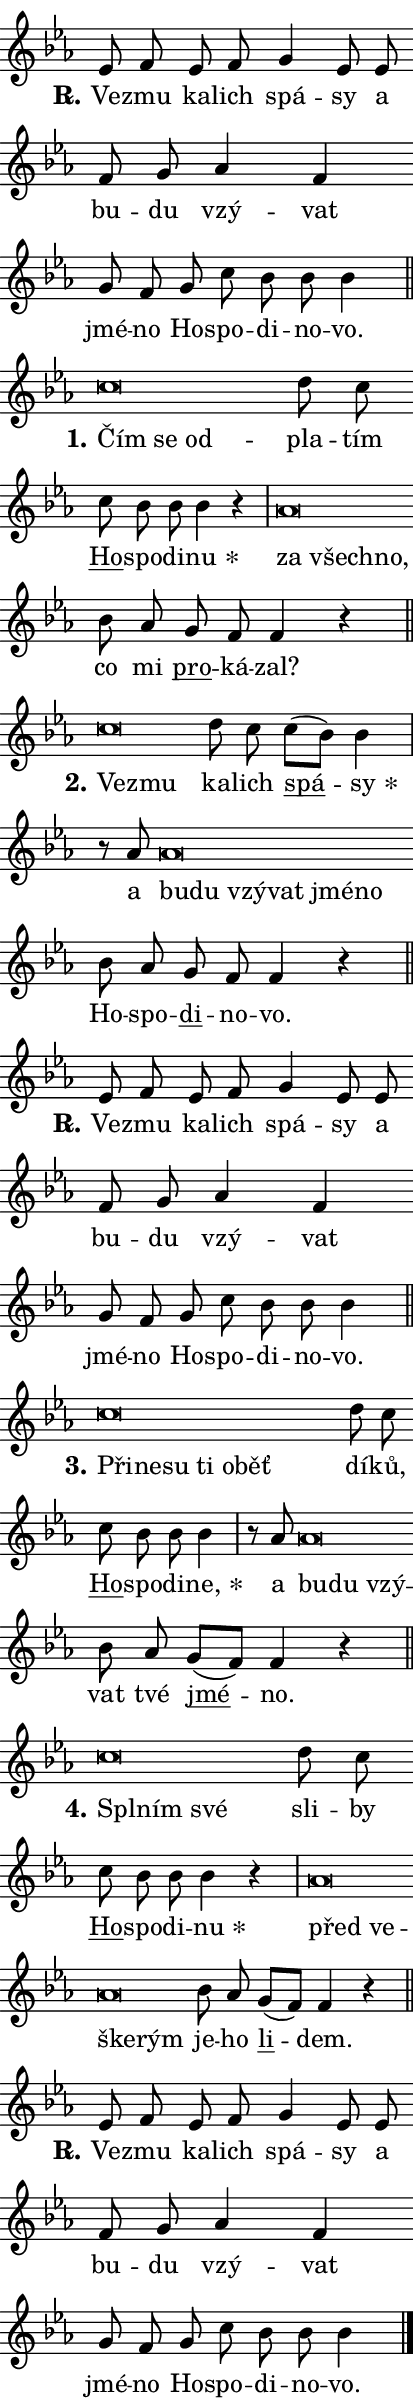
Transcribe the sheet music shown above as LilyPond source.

\version "2.24.0"
\header { tagline = "" }
\paper {
  indent = 0\cm
  top-margin = 0\cm
  right-margin = 0\cm
  bottom-margin = 0\cm
  left-margin = 0\cm
  paper-width = 7\cm
  page-breaking = #ly:one-page-breaking
  system-system-spacing.basic-distance = #11
  score-system-spacing.basic-distance = #11
  ragged-last = ##f
}


%% Author: Thomas Morley
%% https://lists.gnu.org/archive/html/lilypond-user/2020-05/msg00002.html
#(define (line-position grob)
"Returns position of @var[grob} in current system:
   @code{'start}, if at first time-step
   @code{'end}, if at last time-step
   @code{'middle} otherwise
"
  (let* ((col (ly:item-get-column grob))
         (ln (ly:grob-object col 'left-neighbor))
         (rn (ly:grob-object col 'right-neighbor))
         (col-to-check-left (if (ly:grob? ln) ln col))
         (col-to-check-right (if (ly:grob? rn) rn col))
         (break-dir-left
           (and
             (ly:grob-property col-to-check-left 'non-musical #f)
             (ly:item-break-dir col-to-check-left)))
         (break-dir-right
           (and
             (ly:grob-property col-to-check-right 'non-musical #f)
             (ly:item-break-dir col-to-check-right))))
        (cond ((eqv? 1 break-dir-left) 'start)
              ((eqv? -1 break-dir-right) 'end)
              (else 'middle))))

#(define (tranparent-at-line-position vctor)
  (lambda (grob)
  "Relying on @code{line-position} select the relevant enry from @var{vctor}.
Used to determine transparency,"
    (case (line-position grob)
      ((end) (not (vector-ref vctor 0)))
      ((middle) (not (vector-ref vctor 1)))
      ((start) (not (vector-ref vctor 2))))))

noteHeadBreakVisibility =
#(define-music-function (break-visibility)(vector?)
"Makes @code{NoteHead}s transparent relying on @var{break-visibility}"
#{
  \override NoteHead.transparent =
    #(tranparent-at-line-position break-visibility)
#})

#(define delete-ledgers-for-transparent-note-heads
  (lambda (grob)
    "Reads whether a @code{NoteHead} is transparent.
If so this @code{NoteHead} is removed from @code{'note-heads} from
@var{grob}, which is supposed to be @code{LedgerLineSpanner}.
As a result ledgers are not printed for this @code{NoteHead}"
    (let* ((nhds-array (ly:grob-object grob 'note-heads))
           (nhds-list
             (if (ly:grob-array? nhds-array)
                 (ly:grob-array->list nhds-array)
                 '()))
           ;; Relies on the transparent-property being done before
           ;; Staff.LedgerLineSpanner.after-line-breaking is executed.
           ;; This is fragile ...
           (to-keep
             (remove
               (lambda (nhd)
                 (ly:grob-property nhd 'transparent #f))
               nhds-list)))
      ;; TODO find a better method to iterate over grob-arrays, similiar
      ;; to filter/remove etc for lists
      ;; For now rebuilt from scratch
      (set! (ly:grob-object grob 'note-heads)  '())
      (for-each
        (lambda (nhd)
          (ly:pointer-group-interface::add-grob grob 'note-heads nhd))
        to-keep))))

hideNotes = {
  \noteHeadBreakVisibility #begin-of-line-visible
}
unHideNotes = {
  \noteHeadBreakVisibility #all-visible
}

% work-around for resetting accidentals
% https://lilypond.org/doc/v2.23/Documentation/notation/displaying-rhythms#unmetered-music
cadenzaMeasure = {
  \cadenzaOff
  \partial 1024 s1024
  \cadenzaOn
}

#(define-markup-command (accent layout props text) (markup?)
  "Underline accented syllable"
  (interpret-markup layout props
    #{\markup \override #'(offset . 4.3) \underline { #text }#}))

responsum = \markup \concat {
  "R" \hspace #-1.05 \path #0.1 #'((moveto 0 0.07) (lineto 0.9 0.8)) \hspace #0.05 "."
}

\layout {
    \context {
        \Staff
        \remove "Time_signature_engraver"
        \override LedgerLineSpanner.after-line-breaking = #delete-ledgers-for-transparent-note-heads
    }
    \context {
        \Voice {
            \override NoteHead.output-attributes = #'((class . "notehead"))
            \override Hairpin.height = #0.55
        }
    }
    \context {
        \Lyrics {
            \override StanzaNumber.output-attributes = #'((class . "stanzanumber"))
            \override LyricSpace.minimum-distance = #0.9
            \override LyricText.font-name = #"TeX Gyre Schola"
            \override LyricText.font-size = 1
            \override StanzaNumber.font-name = #"TeX Gyre Schola Bold"
            \override StanzaNumber.font-size = 1
        }
    }
}

% magnetic-lyrics.ily
%
%   written by
%     Jean Abou Samra <jean@abou-samra.fr>
%     Werner Lemberg <wl@gnu.org>
%
%   adapted by
%     Jiri Hon <jiri.hon@gmail.com>
%
% Version 2022-Apr-15

% https://www.mail-archive.com/lilypond-user@gnu.org/msg149350.html

#(define (Left_hyphen_pointer_engraver context)
   "Collect syllable-hyphen-syllable occurrences in lyrics and store
them in properties.  This engraver only looks to the left.  For
example, if the lyrics input is @code{foo -- bar}, it does the
following.

@itemize @bullet
@item
Set the @code{text} property of the @code{LyricHyphen} grob between
@q{foo} and @q{bar} to @code{foo}.

@item
Set the @code{left-hyphen} property of the @code{LyricText} grob with
text @q{foo} to the @code{LyricHyphen} grob between @q{foo} and
@q{bar}.
@end itemize

Use this auxiliary engraver in combination with the
@code{lyric-@/text::@/apply-@/magnetic-@/offset!} hook."
   (let ((hyphen #f)
         (text #f))
     (make-engraver
      (acknowledgers
       ((lyric-syllable-interface engraver grob source-engraver)
        (set! text grob)))
      (end-acknowledgers
       ((lyric-hyphen-interface engraver grob source-engraver)
        ;(when (not (grob::has-interface grob 'lyric-space-interface))
          (set! hyphen grob)));)
      ((stop-translation-timestep engraver)
       (when (and text hyphen)
         (ly:grob-set-object! text 'left-hyphen hyphen))
       (set! text #f)
       (set! hyphen #f)))))

#(define (lyric-text::apply-magnetic-offset! grob)
   "If the space between two syllables is less than the value in
property @code{LyricText@/.details@/.squash-threshold}, move the right
syllable to the left so that it gets concatenated with the left
syllable.

Use this function as a hook for
@code{LyricText@/.after-@/line-@/breaking} if the
@code{Left_@/hyphen_@/pointer_@/engraver} is active."
   (let ((hyphen (ly:grob-object grob 'left-hyphen #f)))
     (when hyphen
       (let ((left-text (ly:spanner-bound hyphen LEFT)))
         (when (grob::has-interface left-text 'lyric-syllable-interface)
           (let* ((common (ly:grob-common-refpoint grob left-text X))
                  (this-x-ext (ly:grob-extent grob common X))
                  (left-x-ext
                   (begin
                     ;; Trigger magnetism for left-text.
                     (ly:grob-property left-text 'after-line-breaking)
                     (ly:grob-extent left-text common X)))
                  ;; `delta` is the gap width between two syllables.
                  (delta (- (interval-start this-x-ext)
                            (interval-end left-x-ext)))
                  (details (ly:grob-property grob 'details))
                  (threshold (assoc-get 'squash-threshold details 0.2)))
             (when (< delta threshold)
               (let* (;; We have to manipulate the input text so that
                      ;; ligatures crossing syllable boundaries are not
                      ;; disabled.  For languages based on the Latin
                      ;; script this is essentially a beautification.
                      ;; However, for non-Western scripts it can be a
                      ;; necessity.
                      (lt (ly:grob-property left-text 'text))
                      (rt (ly:grob-property grob 'text))
                      (is-space (grob::has-interface hyphen 'lyric-space-interface))
                      (space (if is-space " " ""))
                      (space-markup (grob-interpret-markup grob " "))
                      (space-size (interval-length (ly:stencil-extent space-markup X)))
                      (extra-delta (if is-space space-size 0))
                      ;; Append new syllable.
                      (ltrt-space (if (and (string? lt) (string? rt))
                                (string-append lt space rt)
                                (make-concat-markup (list lt space rt))))
                      ;; Right-align `ltrt` to the right side.
                      (ltrt-space-markup (grob-interpret-markup
                               grob
                               (make-translate-markup
                                (cons (interval-length this-x-ext) 0)
                                (make-right-align-markup ltrt-space)))))
                 (begin
                   ;; Don't print `left-text`.
                   (ly:grob-set-property! left-text 'stencil #f)
                   ;; Set text and stencil (which holds all collected
                   ;; syllables so far) and shift it to the left.
                   (ly:grob-set-property! grob 'text ltrt-space)
                   (ly:grob-set-property! grob 'stencil ltrt-space-markup)
                   (ly:grob-translate-axis! grob (- (- delta extra-delta)) X))))))))))


#(define (lyric-hyphen::displace-bounds-first grob)
   ;; Make very sure this callback isn't triggered too early.
   (let ((left (ly:spanner-bound grob LEFT))
         (right (ly:spanner-bound grob RIGHT)))
     (ly:grob-property left 'after-line-breaking)
     (ly:grob-property right 'after-line-breaking)
     (ly:lyric-hyphen::print grob)))

squashThreshold = #0.4

\layout {
  \context {
    \Lyrics
    \consists #Left_hyphen_pointer_engraver
    \override LyricText.after-line-breaking =
      #lyric-text::apply-magnetic-offset!
    \override LyricHyphen.stencil = #lyric-hyphen::displace-bounds-first
    \override LyricText.details.squash-threshold = \squashThreshold
    \override LyricHyphen.minimum-distance = 0
    \override LyricHyphen.minimum-length = \squashThreshold
  }
}

squash = \override LyricText.details.squash-threshold = 9999
unSquash = \override LyricText.details.squash-threshold = \squashThreshold

left = \override LyricText.self-alignment-X = #LEFT
unLeft = \revert LyricText.self-alignment-X

starOffset = #(lambda (grob) 
                (let ((x_offset (ly:self-alignment-interface::aligned-on-x-parent grob)))
                  (if (= x_offset 0) 0 (+ x_offset 1.2))))

star = #(define-music-function (syllable)(string?)
"Append star separator at the end of a syllable"
#{
  \once \override LyricText.X-offset = #starOffset
  \lyricmode { \markup {
    #syllable
    \override #'((font-name . "TeX Gyre Schola Bold")) \hspace #0.2 \lower #0.65 \larger "*"
  } }
#})

starAccent = #(define-music-function (syllable)(string?)
"Append star separator at the end of a syllable and make accent"
#{
  \once \override LyricText.X-offset = #starOffset
  \lyricmode { \markup {
    \accent #syllable
    \override #'((font-name . "TeX Gyre Schola Bold")) \hspace #0.2 \lower #0.65 \larger "*"
  } }
#})

breath = #(define-music-function (syllable)(string?)
"Append breathing indicator at the end of a syllable"
#{
  \lyricmode { \markup { #syllable "+" } }
#})

optionalBreath = #(define-music-function (syllable)(string?)
"Append optional breathing indicator at the end of a syllable"
#{
  \lyricmode { \markup { #syllable "(+)" } }
#})


\score {
    <<
        \new Voice = "melody" { \cadenzaOn \key es \major \relative { es'8 f es f g4 es8 es \bar "" f g \bar "" as4 f \bar "" g8 f g c bes bes bes4 \cadenzaMeasure \bar "||" \break } }
        \new Lyrics \lyricsto "melody" { \lyricmode { \set stanza = \responsum
Ve -- zmu ka -- lich spá -- sy a bu -- du vzý -- vat jmé -- no Ho -- spo -- di -- no -- vo. } }
    >>
    \layout {}
}

\score {
    <<
        \new Voice = "melody" { \cadenzaOn \key es \major \relative { c''\breve*1/16 \hideNotes \breve*1/16 \breve*1/16 \bar "" \unHideNotes d8 c \bar "" c bes bes bes4 r \cadenzaMeasure \bar "|" as\breve*1/16 \hideNotes \breve*1/16 \breve*1/16 \bar "" \unHideNotes bes8 as \bar "" g f f4 r \cadenzaMeasure \bar "||" \break } }
        \new Lyrics \lyricsto "melody" { \lyricmode { \set stanza = "1."
\left Čím \squash se od -- \unLeft \unSquash pla -- tím \markup \accent Ho -- spo -- di -- \star nu \left za \squash všech -- no, \unLeft \unSquash co mi \markup \accent pro -- ká -- zal? } }
    >>
    \layout {}
}

\score {
    <<
        \new Voice = "melody" { \cadenzaOn \key es \major \relative { c''\breve*1/16 \hideNotes \breve*1/16 \bar "" \unHideNotes d8 c \bar "" c[( bes)] bes4 \cadenzaMeasure \bar "|" r8 as8 as\breve*1/16 \hideNotes \breve*1/16 \bar "" \breve*1/16 \bar "" \breve*1/16 \bar "" \breve*1/16 \breve*1/16 \bar "" \unHideNotes bes8 as \bar "" g f f4 r \cadenzaMeasure \bar "||" \break } }
        \new Lyrics \lyricsto "melody" { \lyricmode { \set stanza = "2."
\left Ve -- \squash zmu \unLeft \unSquash ka -- lich \markup \accent spá -- \star sy a \left bu -- \squash du vzý -- vat jmé -- no \unLeft \unSquash Ho -- spo -- \markup \accent di -- no -- vo. } }
    >>
    \layout {}
}

\score {
    <<
        \new Voice = "melody" { \cadenzaOn \key es \major \relative { es'8 f es f g4 es8 es \bar "" f g \bar "" as4 f \bar "" g8 f g c bes bes bes4 \cadenzaMeasure \bar "||" \break } }
        \new Lyrics \lyricsto "melody" { \lyricmode { \set stanza = \responsum
Ve -- zmu ka -- lich spá -- sy a bu -- du vzý -- vat jmé -- no Ho -- spo -- di -- no -- vo. } }
    >>
    \layout {}
}

\score {
    <<
        \new Voice = "melody" { \cadenzaOn \key es \major \relative { c''\breve*1/16 \hideNotes \breve*1/16 \bar "" \breve*1/16 \bar "" \breve*1/16 \bar "" \breve*1/16 \breve*1/16 \bar "" \unHideNotes d8 c \bar "" c bes bes bes4 \cadenzaMeasure \bar "|" r8 as as\breve*1/16 \hideNotes \breve*1/16 \breve*1/16 \bar "" \unHideNotes bes8 as \bar "" g[( f)] f4 r \cadenzaMeasure \bar "||" \break } }
        \new Lyrics \lyricsto "melody" { \lyricmode { \set stanza = "3."
\left Při -- \squash ne -- su ti o -- běť \unLeft \unSquash dí -- ků, \markup \accent Ho -- spo -- di -- \star ne, a \left bu -- \squash du vzý -- \unLeft \unSquash vat tvé \markup \accent jmé -- no. } }
    >>
    \layout {}
}

\score {
    <<
        \new Voice = "melody" { \cadenzaOn \key es \major \relative { c''\breve*1/16 \hideNotes \breve*1/16 \breve*1/16 \bar "" \unHideNotes d8 c \bar "" c bes bes bes4 r \cadenzaMeasure \bar "|" as\breve*1/16 \hideNotes \breve*1/16 \bar "" \breve*1/16 \breve*1/16 \bar "" \unHideNotes bes8 as \bar "" g[( f)] f4 r \cadenzaMeasure \bar "||" \break } }
        \new Lyrics \lyricsto "melody" { \lyricmode { \set stanza = "4."
\left Spl -- \squash ním své \unLeft \unSquash sli -- by \markup \accent Ho -- spo -- di -- \star nu \left před \squash ve -- ške -- rým \unLeft \unSquash je -- ho \markup \accent li -- dem. } }
    >>
    \layout {}
}

\score {
    <<
        \new Voice = "melody" { \cadenzaOn \key es \major \relative { es'8 f es f g4 es8 es \bar "" f g \bar "" as4 f \bar "" g8 f g c bes bes bes4 \cadenzaMeasure \bar "||" \break } \bar "|." }
        \new Lyrics \lyricsto "melody" { \lyricmode { \set stanza = \responsum
Ve -- zmu ka -- lich spá -- sy a bu -- du vzý -- vat jmé -- no Ho -- spo -- di -- no -- vo. } }
    >>
    \layout {}
}
